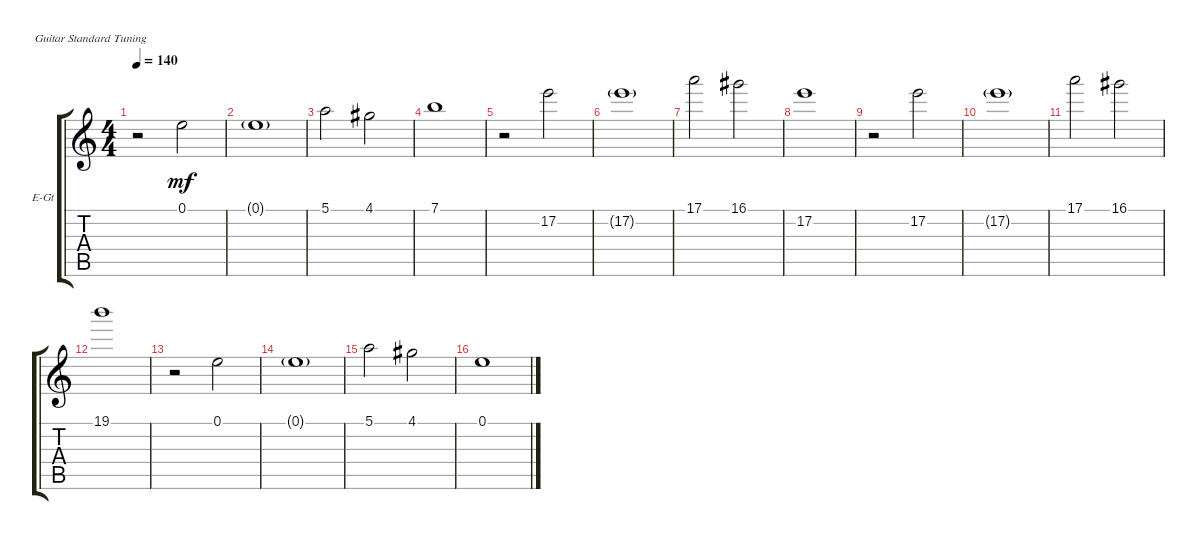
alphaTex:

\defaultSystemsLayout 4
\bracketExtendMode groupsimilarinstruments
\firstSystemTrackNameOrientation horizontal
\otherSystemsTrackNameOrientation horizontal
\track ("Electric Guitar" "E-Gt") {instrument distortionguitar}
\staff {score tabs}
\tuning (E4 B3 G3 D3 A2 E2)
\ts (4 4)
\tempo 140
\clef g2
\ks c
r.2{dy mf} 0.1.2 |
0.1{g}.1 |
5.1.2 4.1.2 |
7.1.1 |
r.2 17.2.2 |
17.2{g}.1 |
17.1.2 16.1.2 |
17.2.1 |
r.2 17.2.2 |
17.2{g}.1 |
17.1.2 16.1.2 |
19.1.1 |
r.2 0.1.2 |
0.1{g}.1 |
5.1.2 4.1.2 |
0.1.1
